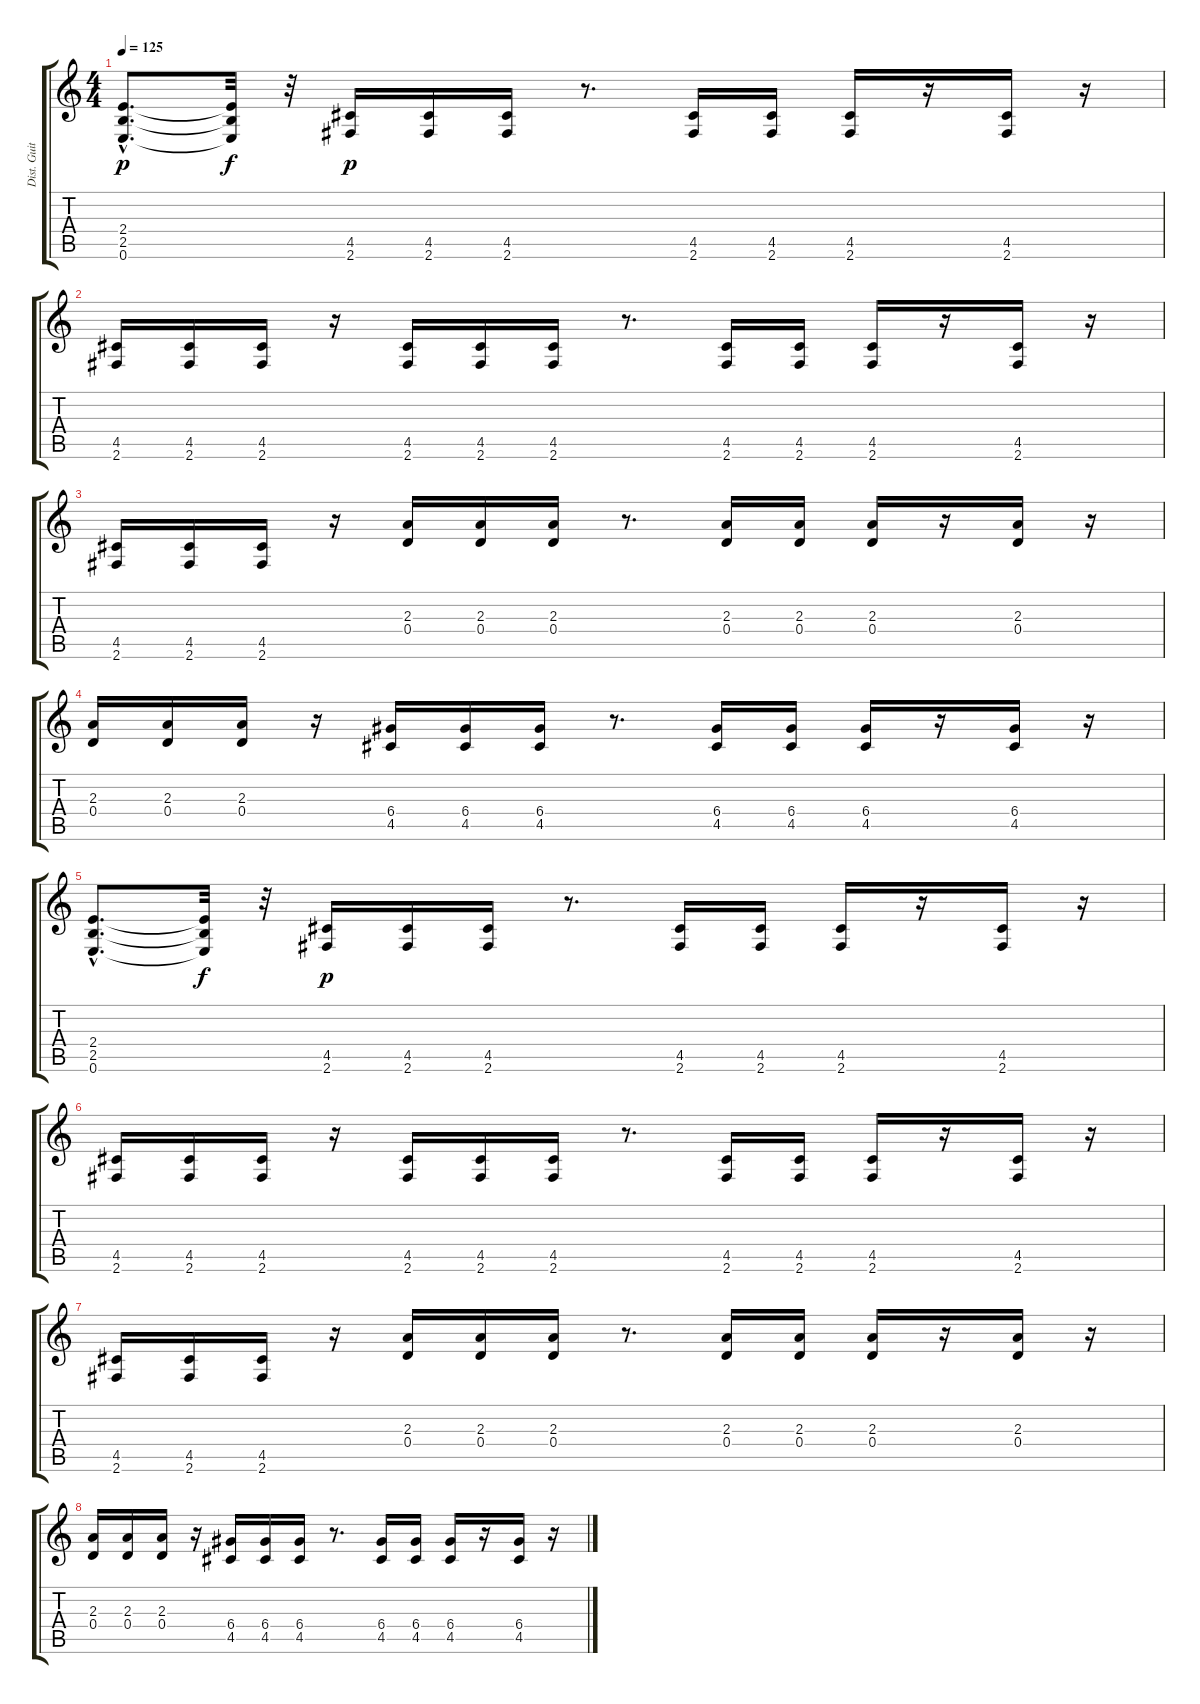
\track ("Dist. Guitar II" "Dist. Guit") {instrument distortionguitar}
\staff {score tabs}
\tuning (E4 B3 G3 D3 A2 E2) {hide}
\ts (4 4)
\tempo 125
\clef g2
\ks c
(2.4{hac} 2.5{hac} 0.6{hac}).8{d dy p} (2.4{t} 2.5{t} 0.6{t}).32{dy f} r.32 (4.5 2.6).16{dy p} (4.5 2.6).16 (4.5 2.6).16 r.8{d} (4.5 2.6).16 (4.5 2.6).16 (4.5 2.6).16 r.16 (4.5 2.6).16 r.16 |
(4.5 2.6).16 (4.5 2.6).16 (4.5 2.6).16 r.16 (4.5 2.6).16 (4.5 2.6).16 (4.5 2.6).16 r.8{d} (4.5 2.6).16 (4.5 2.6).16 (4.5 2.6).16 r.16 (4.5 2.6).16 r.16 |
(4.5 2.6).16 (4.5 2.6).16 (4.5 2.6).16 r.16 (2.3 0.4).16 (2.3 0.4).16 (2.3 0.4).16 r.8{d} (2.3 0.4).16 (2.3 0.4).16 (2.3 0.4).16 r.16 (2.3 0.4).16 r.16 |
(2.3 0.4).16 (2.3 0.4).16 (2.3 0.4).16 r.16 (6.4 4.5).16 (6.4 4.5).16 (6.4 4.5).16 r.8{d} (6.4 4.5).16 (6.4 4.5).16 (6.4 4.5).16 r.16 (6.4 4.5).16 r.16 |
(2.4{hac} 2.5{hac} 0.6{hac}).8{d} (2.4{t} 2.5{t} 0.6{t}).32{dy f} r.32 (4.5 2.6).16{dy p} (4.5 2.6).16 (4.5 2.6).16 r.8{d} (4.5 2.6).16 (4.5 2.6).16 (4.5 2.6).16 r.16 (4.5 2.6).16 r.16 |
(4.5 2.6).16 (4.5 2.6).16 (4.5 2.6).16 r.16 (4.5 2.6).16 (4.5 2.6).16 (4.5 2.6).16 r.8{d} (4.5 2.6).16 (4.5 2.6).16 (4.5 2.6).16 r.16 (4.5 2.6).16 r.16 |
(4.5 2.6).16 (4.5 2.6).16 (4.5 2.6).16 r.16 (2.3 0.4).16 (2.3 0.4).16 (2.3 0.4).16 r.8{d} (2.3 0.4).16 (2.3 0.4).16 (2.3 0.4).16 r.16 (2.3 0.4).16 r.16 |
(2.3 0.4).16 (2.3 0.4).16 (2.3 0.4).16 r.16 (6.4 4.5).16 (6.4 4.5).16 (6.4 4.5).16 r.8{d} (6.4 4.5).16 (6.4 4.5).16 (6.4 4.5).16 r.16 (6.4 4.5).16 r.16
